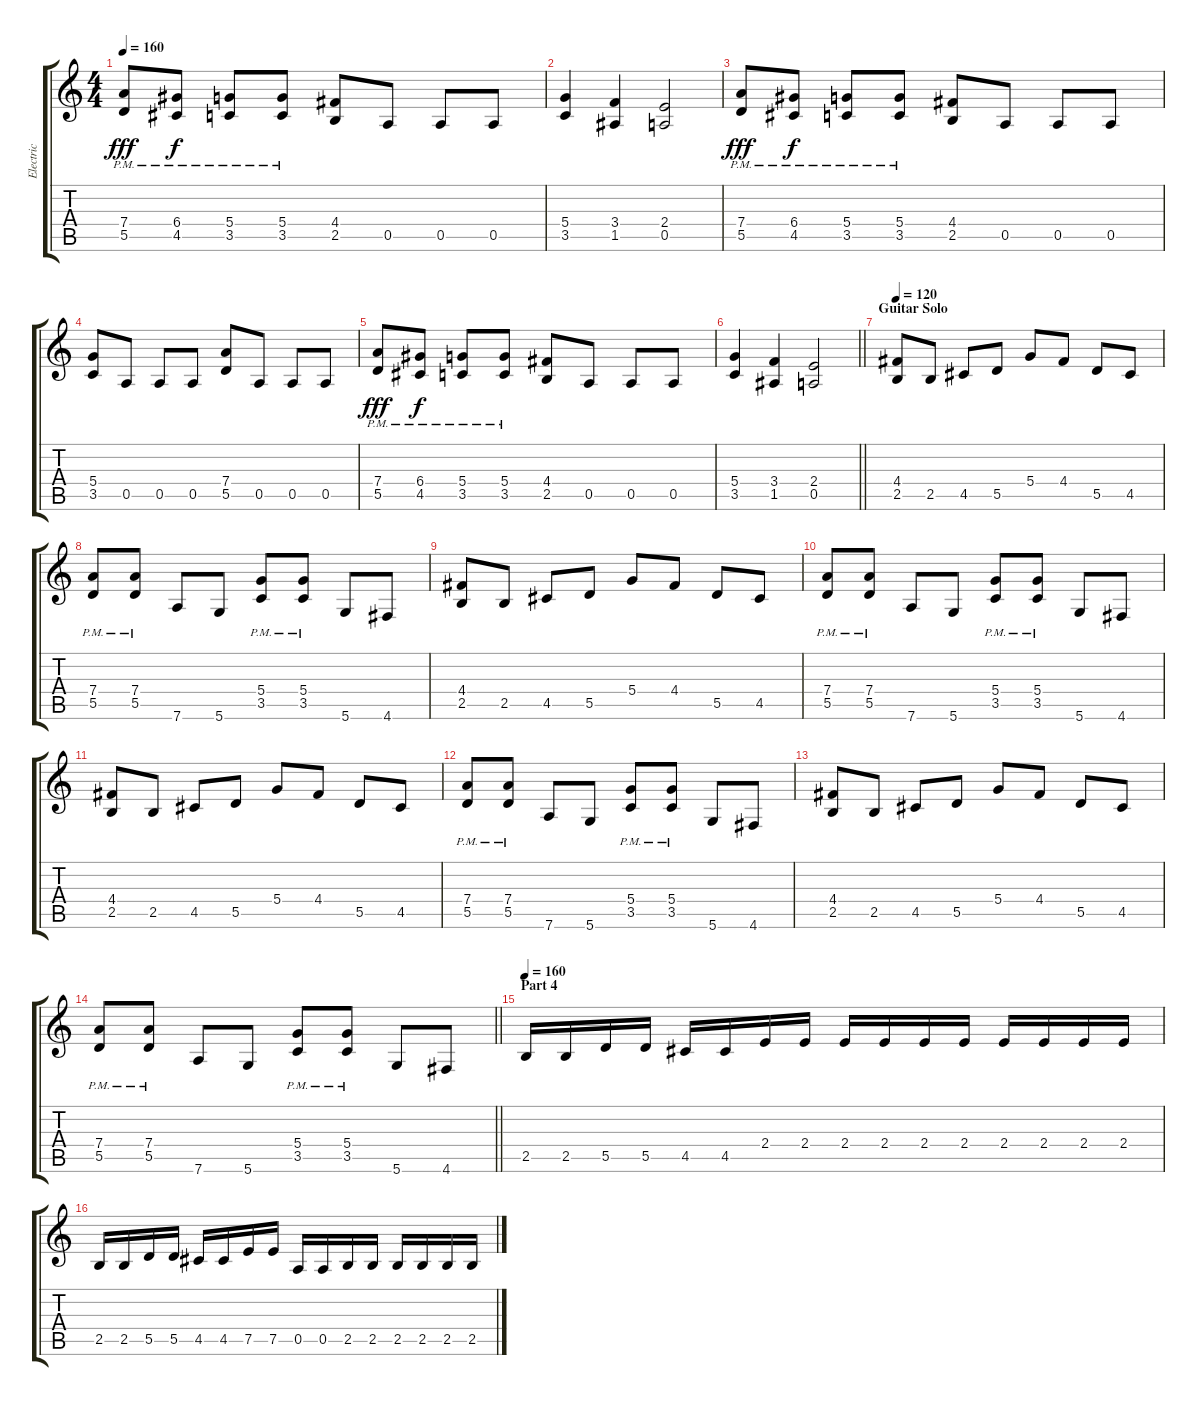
\track ("Electric" "Electric") {instrument distortionguitar}
\staff {score tabs}
\tuning (E4 B3 G3 D3 A2 D2) {hide}
\ts (4 4)
\tempo 160
\clef g2
\ks c
(7.4{pm} 5.5{pm}).8{dy fff} (6.4{pm} 4.5{pm}).8{dy f} (5.4{pm} 3.5{pm}).8 (5.4{pm} 3.5{pm}).8 (4.4 2.5).8 0.5.8 0.5.8 0.5.8 |
(5.4 3.5).4 (3.4 1.5).4 (2.4 0.5).2 |
(7.4{pm} 5.5{pm}).8{dy fff} (6.4{pm} 4.5{pm}).8{dy f} (5.4{pm} 3.5{pm}).8 (5.4{pm} 3.5{pm}).8 (4.4 2.5).8 0.5.8 0.5.8 0.5.8 |
(5.4 3.5).8 0.5.8 0.5.8 0.5.8 (7.4 5.5).8 0.5.8 0.5.8 0.5.8 |
(7.4{pm} 5.5{pm}).8{dy fff} (6.4{pm} 4.5{pm}).8{dy f} (5.4{pm} 3.5{pm}).8 (5.4{pm} 3.5{pm}).8 (4.4 2.5).8 0.5.8 0.5.8 0.5.8 |
\barLineRight lightlight
(5.4 3.5).4 (3.4 1.5).4 (2.4 0.5).2 |
\section ("" "Guitar Solo")
\tempo 120
(4.4 2.5).8 2.5.8 4.5.8 5.5.8 5.4.8 4.4.8 5.5.8 4.5.8 |
(7.4{pm} 5.5{pm}).8 (7.4{pm} 5.5{pm}).8 7.6.8 5.6.8 (5.4{pm} 3.5{pm}).8 (5.4{pm} 3.5{pm}).8 5.6.8 4.6.8 |
(4.4 2.5).8 2.5.8 4.5.8 5.5.8 5.4.8 4.4.8 5.5.8 4.5.8 |
(7.4{pm} 5.5{pm}).8 (7.4{pm} 5.5{pm}).8 7.6.8 5.6.8 (5.4{pm} 3.5{pm}).8 (5.4{pm} 3.5{pm}).8 5.6.8 4.6.8 |
(4.4 2.5).8 2.5.8 4.5.8 5.5.8 5.4.8 4.4.8 5.5.8 4.5.8 |
(7.4{pm} 5.5{pm}).8 (7.4{pm} 5.5{pm}).8 7.6.8 5.6.8 (5.4{pm} 3.5{pm}).8 (5.4{pm} 3.5{pm}).8 5.6.8 4.6.8 |
(4.4 2.5).8 2.5.8 4.5.8 5.5.8 5.4.8 4.4.8 5.5.8 4.5.8 |
\barLineRight lightlight
(7.4{pm} 5.5{pm}).8 (7.4{pm} 5.5{pm}).8 7.6.8 5.6.8 (5.4{pm} 3.5{pm}).8 (5.4{pm} 3.5{pm}).8 5.6.8 4.6.8 |
\section ("" "Part 4")
\tempo 160
2.5.16 2.5.16 5.5.16 5.5.16 4.5.16 4.5.16 2.4.16 2.4.16 2.4.16 2.4.16 2.4.16 2.4.16 2.4.16 2.4.16 2.4.16 2.4.16 |
2.5.16 2.5.16 5.5.16 5.5.16 4.5.16 4.5.16 7.5.16 7.5.16 0.5.16 0.5.16 2.5.16 2.5.16 2.5.16 2.5.16 2.5.16 2.5.16
